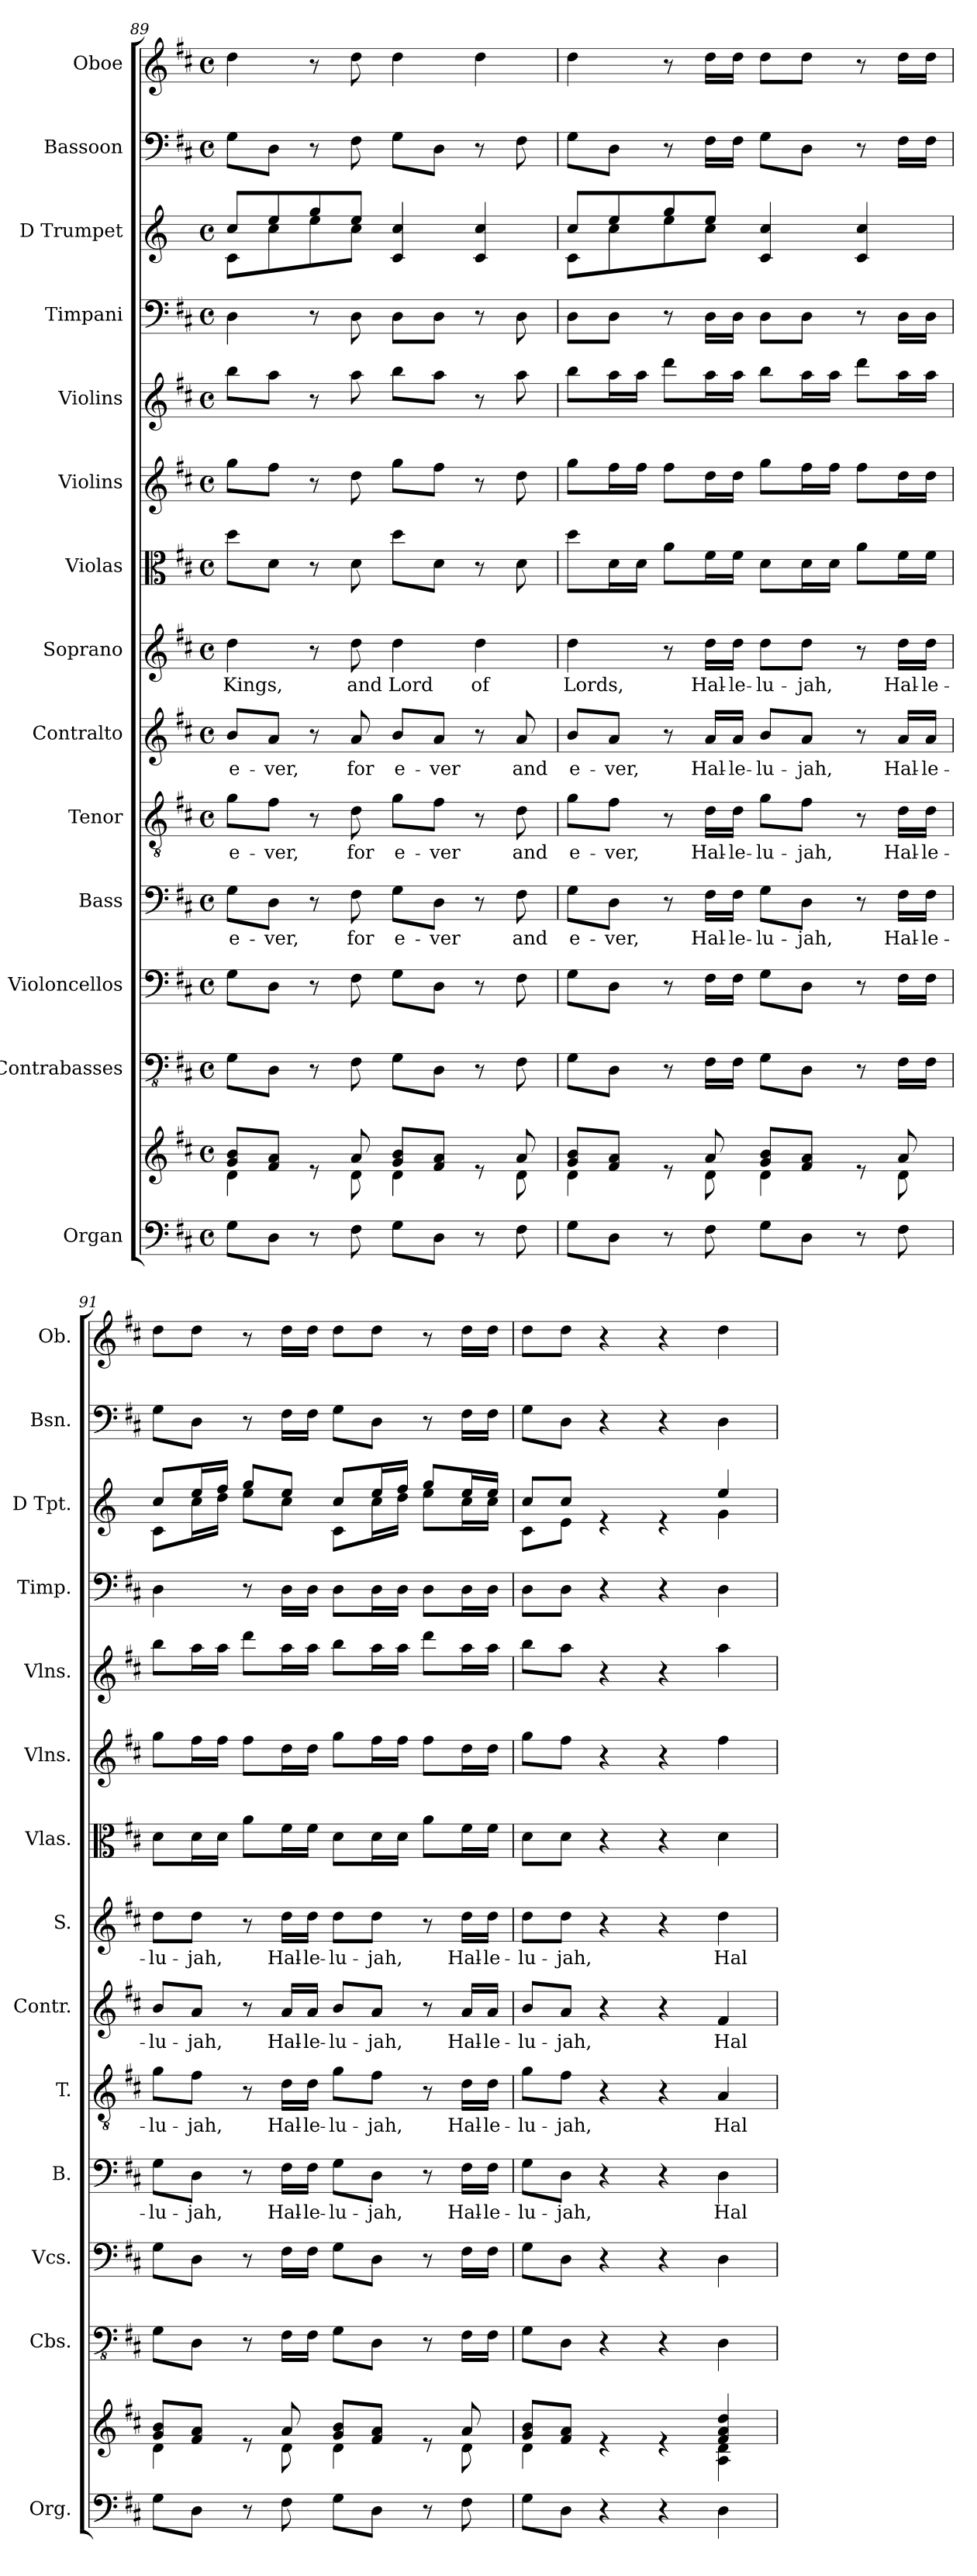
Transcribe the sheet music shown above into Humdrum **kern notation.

**kern	**kern	**kern	**kern	**kern	**text	**kern	**text	**kern	**text	**kern	**text	**kern	**kern	**kern	**kern	**kern	**kern	**kern
*part14	*part14	*part13	*part12	*part11	*part11	*part10	*part10	*part9	*part9	*part8	*part8	*part7	*part6	*part5	*part4	*part3	*part2	*part1
*staff15	*staff14	*staff13	*staff12	*staff11	*staff11	*staff10	*staff10	*staff9	*staff9	*staff8	*staff8	*staff7	*staff6	*staff5	*staff4	*staff3	*staff2	*staff1
*I"Organ	*	*I"Contrabasses	*I"Violoncellos	*I"Bass	*	*I"Tenor	*	*I"Contralto	*	*I"Soprano	*	*I"Violas	*I"Violins	*I"Violins	*I"Timpani	*I"D Trumpet	*I"Bassoon	*I"Oboe
*I'Org.	*	*I'Cbs.	*I'Vcs.	*I'B.	*	*I'T.	*	*I'Contr.	*	*I'S.	*	*I'Vlas.	*I'Vlns.	*I'Vlns.	*I'Timp.	*I'D Tpt.	*I'Bsn.	*I'Ob.
*clefF4	*clefG2	*clefFv4	*clefF4	*clefF4	*	*clefGv2	*	*clefG2	*	*clefG2	*	*clefC3	*clefG2	*clefG2	*clefF4	*clefG2	*clefF4	*clefG2
*	*	*	*	*	*	*	*	*	*	*	*	*	*	*	*	*ITrd-1c-2	*	*
*k[f#c#]	*k[f#c#]	*k[f#c#]	*k[f#c#]	*k[f#c#]	*	*k[f#c#]	*	*k[f#c#]	*	*k[f#c#]	*	*k[f#c#]	*k[f#c#]	*k[f#c#]	*k[f#c#]	*k[f#c#]	*k[f#c#]	*k[f#c#]
*M4/4	*M4/4	*M4/4	*M4/4	*M4/4	*	*M4/4	*	*M4/4	*	*M4/4	*	*M4/4	*M4/4	*M4/4	*M4/4	*M4/4	*M4/4	*M4/4
*met(c)	*met(c)	*met(c)	*met(c)	*met(c)	*	*met(c)	*	*met(c)	*	*met(c)	*	*met(c)	*met(c)	*met(c)	*met(c)	*met(c)	*met(c)	*met(c)
=89	=89	=89	=89	=89	=89	=89	=89	=89	=89	=89	=89	=89	=89	=89	=89	=89	=89	=89
*	*^	*	*	*	*	*	*	*	*	*	*	*	*	*	*	*^	*	*
8G\L	8g/ 8b/L	4d\	8GG\L	8G\L	8G\L	e-	8g\L	e-	8b/L	e-	4dd\	Kings,	8dd\L	8gg\L	8bb\L	4D\	8dd/L	8d\L	8G\L	4dd\
8D\J	8f#/ 8a/J	.	8DD\J	8D\J	8D\J	-ver,	8f#\J	-ver,	8a/J	-ver,	.	.	8d\J	8ff#\J	8aa\J	.	8ff#/	8dd\	8D\J	.
8r	8re	8ryy	8r	8r	8r	.	8r	.	8r	.	8r	.	8r	8r	8r	8r	8aa/	8ff#\	8r	8r
8F#\	8a/	8d\	8FF#\	8F#\	8F#\	for	8d\	for	8a/	for	8dd\	and	8d\	8dd\	8aa\	8D\	8ff#/J	8dd\J	8F#\	8dd\
8G\L	8g/ 8b/L	4d\	8GG\L	8G\L	8G\L	e-	8g\L	e-	8b/L	e-	4dd\	Lord	8dd\L	8gg\L	8bb\L	8D\L	4d/ 4dd/	2ryy	8G\L	4dd\
8D\J	8f#/ 8a/J	.	8DD\J	8D\J	8D\J	-ver	8f#\J	-ver	8a/J	-ver	.	.	8d\J	8ff#\J	8aa\J	8D\J	.	.	8D\J	.
8r	8re	8ryy	8r	8r	8r	.	8r	.	8r	.	4dd\	of	8r	8r	8r	8r	4d/ 4dd/	.	8r	4dd\
8F#\	8a/	8d\	8FF#\	8F#\	8F#\	and	8d\	and	8a/	and	.	.	8d\	8dd\	8aa\	8D\	.	.	8F#\	.
=90	=90	=90	=90	=90	=90	=90	=90	=90	=90	=90	=90	=90	=90	=90	=90	=90	=90	=90	=90	=90
8G\L	8g/ 8b/L	4d\	8GG\L	8G\L	8G\L	e-	8g\L	e-	8b/L	e-	4dd\	Lords,	8dd\L	8gg\L	8bb\L	8D\L	8dd/L	8d\L	8G\L	4dd\
8D\J	8f#/ 8a/J	.	8DD\J	8D\J	8D\J	-ver,	8f#\J	-ver,	8a/J	-ver,	.	.	16d\L	16ff#\L	16aa\L	8D\J	8ff#/	8dd\	8D\J	.
.	.	.	.	.	.	.	.	.	.	.	.	.	16d\JJ	16ff#\JJ	16aa\JJ	.	.	.	.	.
8r	8re	8ryy	8r	8r	8r	.	8r	.	8r	.	8r	.	8a\L	8ff#\L	8ddd\L	8r	8aa/	8ff#\	8r	8r
8F#\	8a/	8d\	16FF#\LL	16F#\LL	16F#\LL	Hal-	16d\LL	Hal-	16a/LL	Hal-	16dd\LL	Hal-	16f#\L	16dd\L	16aa\L	16D\LL	8ff#/J	8dd\J	16F#\LL	16dd\LL
.	.	.	16FF#\JJ	16F#\JJ	16F#\JJ	-le-	16d\JJ	-le-	16a/JJ	-le-	16dd\JJ	-le-	16f#\JJ	16dd\JJ	16aa\JJ	16D\JJ	.	.	16F#\JJ	16dd\JJ
8G\L	8g/ 8b/L	4d\	8GG\L	8G\L	8G\L	-lu-	8g\L	-lu-	8b/L	-lu-	8dd\L	-lu-	8d\L	8gg\L	8bb\L	8D\L	4d/ 4dd/	2ryy	8G\L	8dd\L
8D\J	8f#/ 8a/J	.	8DD\J	8D\J	8D\J	-jah,	8f#\J	-jah,	8a/J	-jah,	8dd\J	-jah,	16d\L	16ff#\L	16aa\L	8D\J	.	.	8D\J	8dd\J
.	.	.	.	.	.	.	.	.	.	.	.	.	16d\JJ	16ff#\JJ	16aa\JJ	.	.	.	.	.
8r	8re	8ryy	8r	8r	8r	.	8r	.	8r	.	8r	.	8a\L	8ff#\L	8ddd\L	8r	4d/ 4dd/	.	8r	8r
8F#\	8a/	8d\	16FF#\LL	16F#\LL	16F#\LL	Hal-	16d\LL	Hal-	16a/LL	Hal-	16dd\LL	Hal-	16f#\L	16dd\L	16aa\L	16D\LL	.	.	16F#\LL	16dd\LL
.	.	.	16FF#\JJ	16F#\JJ	16F#\JJ	-le-	16d\JJ	-le-	16a/JJ	-le-	16dd\JJ	-le-	16f#\JJ	16dd\JJ	16aa\JJ	16D\JJ	.	.	16F#\JJ	16dd\JJ
!!LO:PB:g=z
=91	=91	=91	=91	=91	=91	=91	=91	=91	=91	=91	=91	=91	=91	=91	=91	=91	=91	=91	=91	=91
8G\L	8g/ 8b/L	4d\	8GG\L	8G\L	8G\L	-lu-	8g\L	-lu-	8b/L	-lu-	8dd\L	-lu-	8d\L	8gg\L	8bb\L	4D\	8dd/L	8d\L	8G\L	8dd\L
8D\J	8f#/ 8a/J	.	8DD\J	8D\J	8D\J	-jah,	8f#\J	-jah,	8a/J	-jah,	8dd\J	-jah,	16d\L	16ff#\L	16aa\L	.	16ff#/L	16dd\L	8D\J	8dd\J
.	.	.	.	.	.	.	.	.	.	.	.	.	16d\JJ	16ff#\JJ	16aa\JJ	.	16gg/JJ	16ee\JJ	.	.
8r	8re	8ryy	8r	8r	8r	.	8r	.	8r	.	8r	.	8a\L	8ff#\L	8ddd\L	8r	8aa/L	8ff#\L	8r	8r
8F#\	8a/	8d\	16FF#\LL	16F#\LL	16F#\LL	Hal-	16d\LL	Hal-	16a/LL	Hal-	16dd\LL	Hal-	16f#\L	16dd\L	16aa\L	16D\LL	8ff#/J	8dd\J	16F#\LL	16dd\LL
.	.	.	16FF#\JJ	16F#\JJ	16F#\JJ	-le-	16d\JJ	-le-	16a/JJ	-le-	16dd\JJ	-le-	16f#\JJ	16dd\JJ	16aa\JJ	16D\JJ	.	.	16F#\JJ	16dd\JJ
8G\L	8g/ 8b/L	4d\	8GG\L	8G\L	8G\L	-lu-	8g\L	-lu-	8b/L	-lu-	8dd\L	-lu-	8d\L	8gg\L	8bb\L	8D\L	8dd/L	8d\L	8G\L	8dd\L
8D\J	8f#/ 8a/J	.	8DD\J	8D\J	8D\J	-jah,	8f#\J	-jah,	8a/J	-jah,	8dd\J	-jah,	16d\L	16ff#\L	16aa\L	16D\L	16ff#/L	16dd\L	8D\J	8dd\J
.	.	.	.	.	.	.	.	.	.	.	.	.	16d\JJ	16ff#\JJ	16aa\JJ	16D\JJ	16gg/JJ	16ee\JJ	.	.
8r	8re	8ryy	8r	8r	8r	.	8r	.	8r	.	8r	.	8a\L	8ff#\L	8ddd\L	8D\L	8aa/L	8ff#\L	8r	8r
8F#\	8a/	8d\	16FF#\LL	16F#\LL	16F#\LL	Hal-	16d\LL	Hal-	16a/LL	Hal-	16dd\LL	Hal-	16f#\L	16dd\L	16aa\L	16D\L	16ff#/L	16dd\L	16F#\LL	16dd\LL
.	.	.	16FF#\JJ	16F#\JJ	16F#\JJ	-le-	16d\JJ	-le-	16a/JJ	-le-	16dd\JJ	-le-	16f#\JJ	16dd\JJ	16aa\JJ	16D\JJ	16ff#/JJ	16dd\JJ	16F#\JJ	16dd\JJ
=92	=92	=92	=92	=92	=92	=92	=92	=92	=92	=92	=92	=92	=92	=92	=92	=92	=92	=92	=92	=92
8G\L	8g/ 8b/L	4d\	8GG\L	8G\L	8G\L	-lu-	8g\L	-lu-	8b/L	-lu-	8dd\L	-lu-	8d\L	8gg\L	8bb\L	8D\L	8dd/L	8d\L	8G\L	8dd\L
8D\J	8f#/ 8a/J	.	8DD\J	8D\J	8D\J	-jah,	8f#\J	-jah,	8a/J	-jah,	8dd\J	-jah,	8d\J	8ff#\J	8aa\J	8D\J	8dd/J	8f#\J	8D\J	8dd\J
4r	4re	2ryy	4r	4r	4r	.	4r	.	4r	.	4r	.	4r	4r	4r	4r	4re	2ryy	4r	4r
*	*	*	*	*	*	*	*	*	*	*	*	*	*	*	*	*	*	*	*	*MM80
4r	4re	.	4r	4r	4r	.	4r	.	4r	.	4r	.	4r	4r	4r	4r	4re	.	4r	4r
4D\	4f#/ 4a/ 4dd/	4A\ 4d\	4DD\	4D\	4D\	Hal-	4A/	Hal-	4f#/	Hal-	4dd\	Hal-	4d\	4ff#\	4aa\	4D\	4ff#/	4a\	4D\	4dd\
*	*v	*v	*	*	*	*	*	*	*	*	*	*	*	*	*	*	*v	*v	*	*
=	=	=	=	=	=	=	=	=	=	=	=	=	=	=	=	=	=	=
*-	*-	*-	*-	*-	*-	*-	*-	*-	*-	*-	*-	*-	*-	*-	*-	*-	*-	*-
